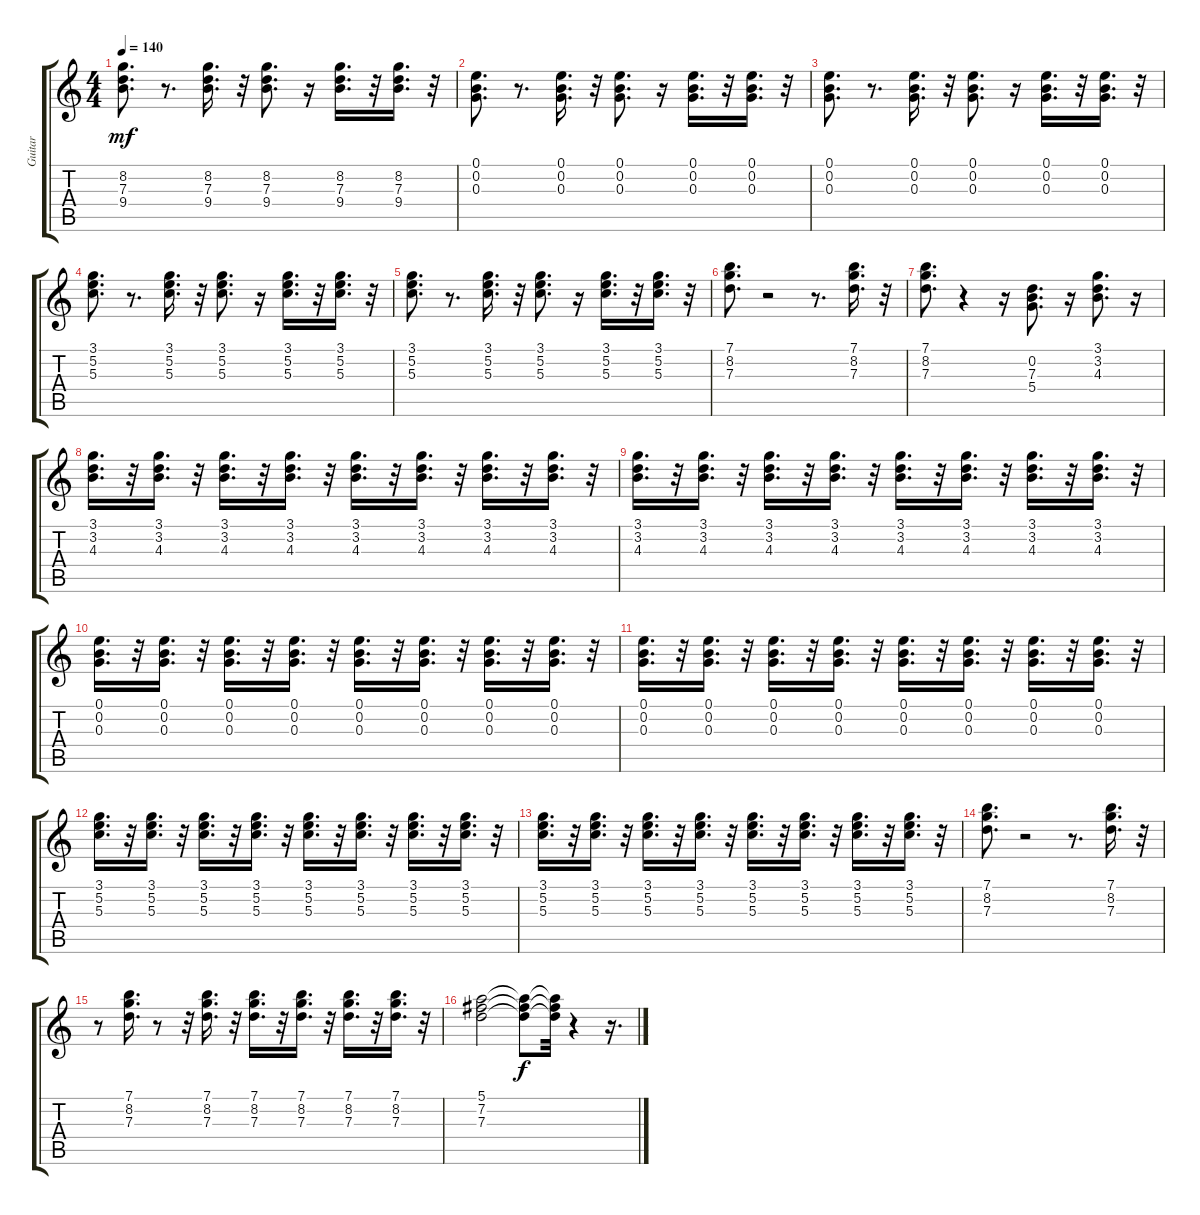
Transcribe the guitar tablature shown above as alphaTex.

\track ("Guitar" "Guitar") {instrument overdrivenguitar}
\staff {score tabs}
\tuning (E4 B3 G3 D3 A2 E2) {hide}
\ts (4 4)
\tempo 140
\clef g2
\ks c
(8.2 7.3 9.4).8{d dy mf} r.8{d} (8.2 7.3 9.4).16{d} r.32 (8.2 7.3 9.4).8{d} r.16 (8.2 7.3 9.4).16{d} r.32 (8.2 7.3 9.4).16{d} r.32 |
(0.1 0.2 0.3).8{d} r.8{d} (0.1 0.2 0.3).16{d} r.32 (0.1 0.2 0.3).8{d} r.16 (0.1 0.2 0.3).16{d} r.32 (0.1 0.2 0.3).16{d} r.32 |
(0.1 0.2 0.3).8{d} r.8{d} (0.1 0.2 0.3).16{d} r.32 (0.1 0.2 0.3).8{d} r.16 (0.1 0.2 0.3).16{d} r.32 (0.1 0.2 0.3).16{d} r.32 |
(3.1 5.2 5.3).8{d} r.8{d} (3.1 5.2 5.3).16{d} r.32 (3.1 5.2 5.3).8{d} r.16 (3.1 5.2 5.3).16{d} r.32 (3.1 5.2 5.3).16{d} r.32 |
(3.1 5.2 5.3).8{d} r.8{d} (3.1 5.2 5.3).16{d} r.32 (3.1 5.2 5.3).8{d} r.16 (3.1 5.2 5.3).16{d} r.32 (3.1 5.2 5.3).16{d} r.32 |
(7.1 8.2 7.3).8{d} r.2 r.8{d} (7.1 8.2 7.3).16{d} r.32 |
(7.1 8.2 7.3).8{d} r.4 r.16 (0.2 7.3 5.4).8{d} r.16 (3.1 3.2 4.3).8{d} r.16 |
(3.1 3.2 4.3).16{d} r.32 (3.1 3.2 4.3).16{d} r.32 (3.1 3.2 4.3).16{d} r.32 (3.1 3.2 4.3).16{d} r.32 (3.1 3.2 4.3).16{d} r.32 (3.1 3.2 4.3).16{d} r.32 (3.1 3.2 4.3).16{d} r.32 (3.1 3.2 4.3).16{d} r.32 |
(3.1 3.2 4.3).16{d} r.32 (3.1 3.2 4.3).16{d} r.32 (3.1 3.2 4.3).16{d} r.32 (3.1 3.2 4.3).16{d} r.32 (3.1 3.2 4.3).16{d} r.32 (3.1 3.2 4.3).16{d} r.32 (3.1 3.2 4.3).16{d} r.32 (3.1 3.2 4.3).16{d} r.32 |
(0.1 0.2 0.3).16{d} r.32 (0.1 0.2 0.3).16{d} r.32 (0.1 0.2 0.3).16{d} r.32 (0.1 0.2 0.3).16{d} r.32 (0.1 0.2 0.3).16{d} r.32 (0.1 0.2 0.3).16{d} r.32 (0.1 0.2 0.3).16{d} r.32 (0.1 0.2 0.3).16{d} r.32 |
(0.1 0.2 0.3).16{d} r.32 (0.1 0.2 0.3).16{d} r.32 (0.1 0.2 0.3).16{d} r.32 (0.1 0.2 0.3).16{d} r.32 (0.1 0.2 0.3).16{d} r.32 (0.1 0.2 0.3).16{d} r.32 (0.1 0.2 0.3).16{d} r.32 (0.1 0.2 0.3).16{d} r.32 |
(3.1 5.2 5.3).16{d} r.32 (3.1 5.2 5.3).16{d} r.32 (3.1 5.2 5.3).16{d} r.32 (3.1 5.2 5.3).16{d} r.32 (3.1 5.2 5.3).16{d} r.32 (3.1 5.2 5.3).16{d} r.32 (3.1 5.2 5.3).16{d} r.32 (3.1 5.2 5.3).16{d} r.32 |
(3.1 5.2 5.3).16{d} r.32 (3.1 5.2 5.3).16{d} r.32 (3.1 5.2 5.3).16{d} r.32 (3.1 5.2 5.3).16{d} r.32 (3.1 5.2 5.3).16{d} r.32 (3.1 5.2 5.3).16{d} r.32 (3.1 5.2 5.3).16{d} r.32 (3.1 5.2 5.3).16{d} r.32 |
(7.1 8.2 7.3).8{d} r.2 r.8{d} (7.1 8.2 7.3).16{d} r.32 |
r.8 (7.1 8.2 7.3).16{d} r.8 r.32 (7.1 8.2 7.3).16{d} r.32 (7.1 8.2 7.3).16{d} r.32 (7.1 8.2 7.3).16{d} r.32 (7.1 8.2 7.3).16{d} r.32 (7.1 8.2 7.3).16{d} r.32 |
(5.1 7.2 7.3).2 (5.1{t} 7.2{t} 7.3{t}).8{dy f} (5.1{t} 7.2{t} 7.3{t}).32 r.4 r.16{d}
